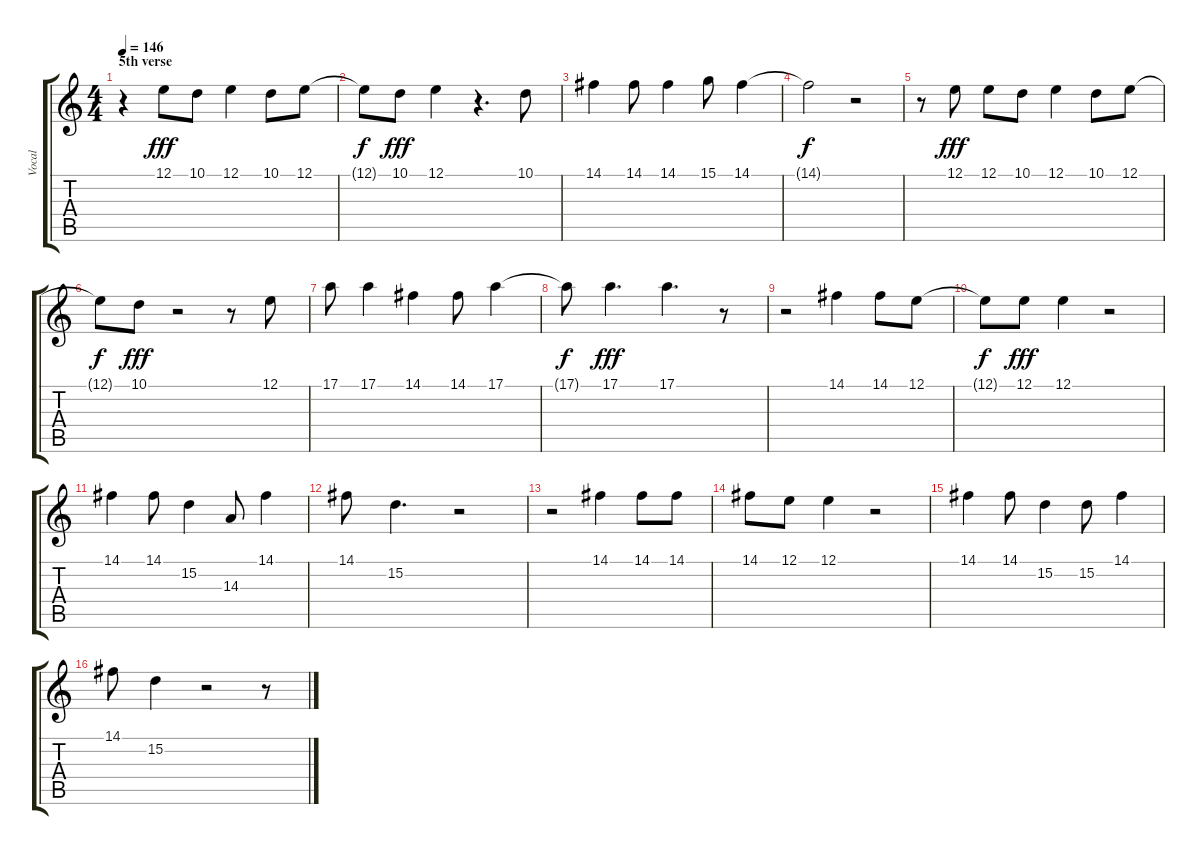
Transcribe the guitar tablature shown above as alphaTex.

\track ("Vocal" "Vocal") {instrument choiraahs}
\staff {score tabs}
\tuning (E4 B3 G3 D3 A2 E2) {hide}
\ts (4 4)
\section ("" "5th verse")
\tempo 146
\clef g2
\ks c
r.4{dy fff} 12.1.8 10.1.8 12.1.4 10.1.8 12.1.8 |
12.1{t}.8{dy f} 10.1.8{dy fff} 12.1.4 r.4{d} 10.1.8 |
14.1.4 14.1.8 14.1.4 15.1.8 14.1.4 |
14.1{t}.2{dy f} r.2 |
r.8 12.1.8{dy fff} 12.1.8 10.1.8 12.1.4 10.1.8 12.1.8 |
12.1{t}.8{dy f} 10.1.8{dy fff} r.2 r.8 12.1.8 |
17.1.8 17.1.4 14.1.4 14.1.8 17.1.4 |
17.1{t}.8{dy f} 17.1.4{d dy fff} 17.1.4{d} r.8 |
r.2 14.1.4 14.1.8 12.1.8 |
12.1{t}.8{dy f} 12.1.8{dy fff} 12.1.4 r.2 |
14.1.4 14.1.8 15.2.4 14.3.8 14.1.4 |
14.1.8 15.2.4{d} r.2 |
r.2 14.1.4 14.1.8 14.1.8 |
14.1.8 12.1.8 12.1.4 r.2 |
14.1.4 14.1.8 15.2.4 15.2.8 14.1.4 |
14.1.8 15.2.4 r.2 r.8
